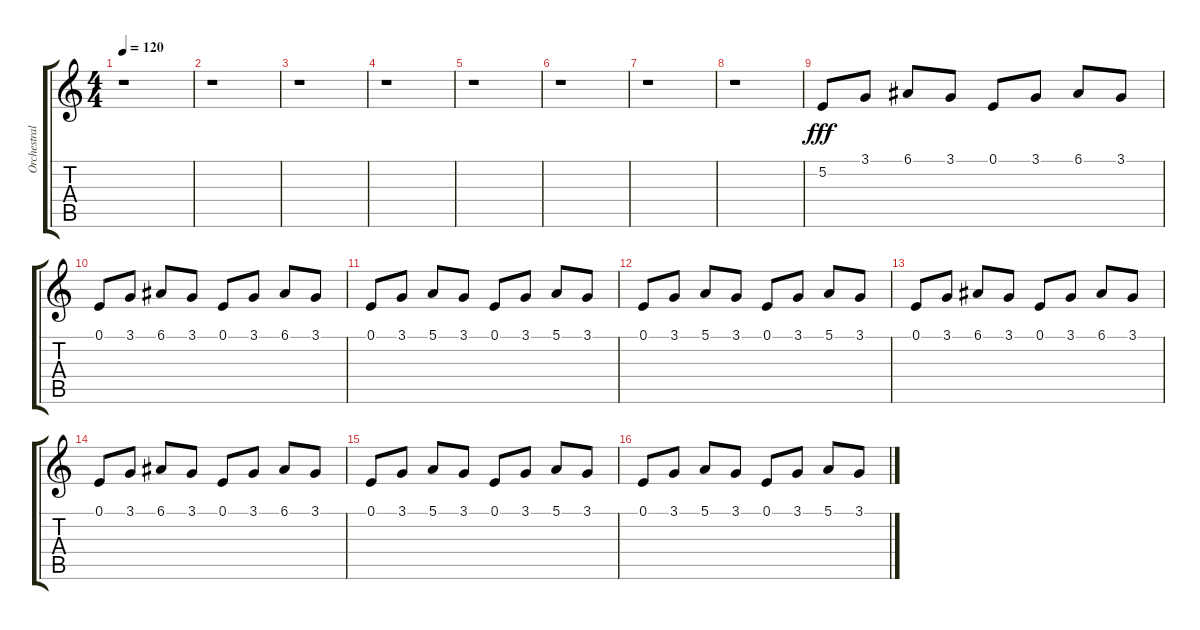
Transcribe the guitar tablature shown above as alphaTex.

\track ("Orchestral  Harp" "Orchestral") {instrument orchestralharp}
\staff {score tabs}
\tuning (E4 B3 G3 D3 A2 E2) {hide}
\ts (4 4)
\tempo 120
\clef g2
\ks c
r.1{dy fff instrument orchestralharp} |
r.1 |
r.1 |
r.1 |
r.1 |
r.1 |
r.1 |
r.1 |
5.2.8 3.1.8 6.1.8 3.1.8 0.1.8 3.1.8 6.1.8 3.1.8 |
0.1.8 3.1.8 6.1.8 3.1.8 0.1.8 3.1.8 6.1.8 3.1.8 |
0.1.8 3.1.8 5.1.8 3.1.8 0.1.8 3.1.8 5.1.8 3.1.8 |
0.1.8 3.1.8 5.1.8 3.1.8 0.1.8 3.1.8 5.1.8 3.1.8 |
0.1.8 3.1.8 6.1.8 3.1.8 0.1.8 3.1.8 6.1.8 3.1.8 |
0.1.8 3.1.8 6.1.8 3.1.8 0.1.8 3.1.8 6.1.8 3.1.8 |
0.1.8 3.1.8 5.1.8 3.1.8 0.1.8 3.1.8 5.1.8 3.1.8 |
0.1.8 3.1.8 5.1.8 3.1.8 0.1.8 3.1.8 5.1.8 3.1.8
